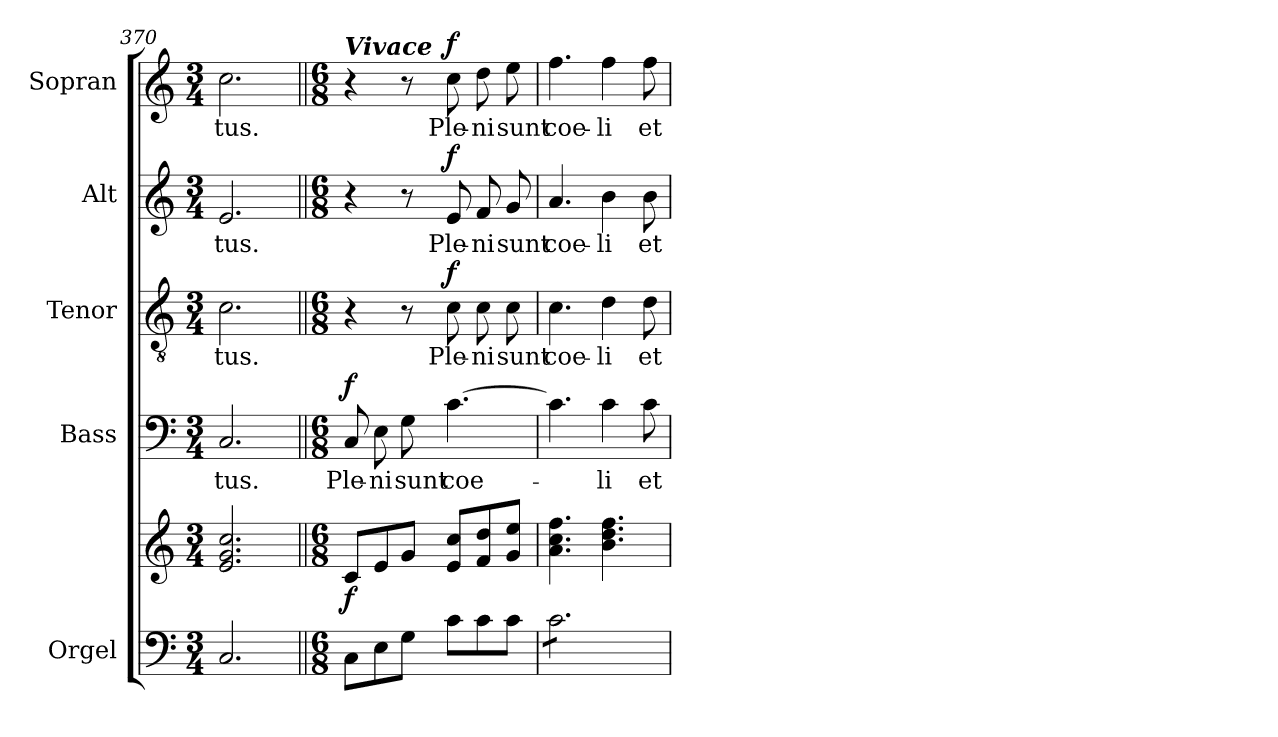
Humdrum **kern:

**kern	**kern	**dynam	**kern	**text	**dynam	**kern	**text	**dynam	**kern	**text	**dynam	**kern	**text	**dynam
*part5	*part5	*part5	*part4	*part4	*part4	*part3	*part3	*part3	*part2	*part2	*part2	*part1	*part1	*part1
*staff6	*staff5	*staff5/6	*staff4	*staff4	*staff4	*staff3	*staff3	*staff3	*staff2	*staff2	*staff2	*staff1	*staff1	*staff1
*I"Orgel	*	*	*I"Bass	*	*	*I"Tenor	*	*	*I"Alt	*	*	*I"Sopran	*	*
*I'Org.	*	*	*I'B.	*	*	*I'T.	*	*	*I'A.	*	*	*I'S.	*	*
*clefF4	*clefG2	*	*clefF4	*	*	*clefGv2	*	*	*clefG2	*	*	*clefG2	*	*
*k[]	*k[]	*	*k[]	*	*	*k[]	*	*	*k[]	*	*	*k[]	*	*
*C:	*C:	*	*C:	*	*	*C:	*	*	*C:	*	*	*C:	*	*
*M3/4	*M3/4	*	*M3/4	*	*	*M3/4	*	*	*M3/4	*	*	*M3/4	*	*
=370	=370	=370	=370	=370	=370	=370	=370	=370	=370	=370	=370	=370	=370	=370
!	!	!	!	!LO:LY:b	!	!	!LO:LY:b	!	!	!LO:LY:b	!	!	!LO:LY:b	!
2.C/	2.e/ 2.g/ 2.cc/	.	2.C/	-tus.	.	2.c\	-tus.	.	2.e/	-tus.	.	2.cc\	-tus.	.
!!LO:PB:g=z
=371||	=371||	=371||	=371||	=371||	=371||	=371||	=371||	=371||	=371||	=371||	=371||	=371||	=371||	=371||
*M6/8	*M6/8	*	*M6/8	*	*	*M6/8	*	*	*M6/8	*	*	*M6/8	*	*
!	!	!	!	!	!	!	!	!	!	!	!	!LO:TX:a:Bi:t=Vivace	!	!
!	!	!LO:DY:b	!	!LO:LY:b	!LO:DY:a	!	!	!	!	!	!	!	!	!
8C\L	8c/L	f	8C/	Ple-	f	4r	.	.	4r	.	.	4r	.	.
!	!	!	!	!LO:LY:b	!	!	!	!	!	!	!	!	!	!
8E\	8e/	.	8E\	-ni	.	.	.	.	.	.	.	.	.	.
!	!	!	!	!LO:LY:b	!	!	!	!	!	!	!	!	!	!
8G\J	8g/J	.	8G\	sunt	.	8r	.	.	8r	.	.	8r	.	.
!	!	!	!	!LO:LY:b	!	!	!LO:LY:b	!LO:DY:a	!	!LO:LY:b	!LO:DY:a	!	!LO:LY:b	!LO:DY:a
8c\L	8e/ 8cc/L	.	[4.c\	coe-	.	8c\	Ple-	f	8e/	Ple-	f	8cc\	Ple-	f
!	!	!	!	!	!	!	!LO:LY:b	!	!	!LO:LY:b	!	!	!LO:LY:b	!
8c\	8f/ 8dd/	.	.	.	.	8c\	-ni	.	8f/	-ni	.	8dd\	-ni	.
!	!	!	!	!	!	!	!LO:LY:b	!	!	!LO:LY:b	!	!	!LO:LY:b	!
8c\J	8g/ 8ee/J	.	.	.	.	8c\	sunt	.	8g/	sunt	.	8ee\	sunt	.
=372	=372	=372	=372	=372	=372	=372	=372	=372	=372	=372	=372	=372	=372	=372
!	!	!	!	!	!	!	!LO:LY:b	!	!	!LO:LY:b	!	!	!LO:LY:b	!
*tremolo	*	*	*	*	*	*	*	*	*	*	*	*	*	*
8c\L	4.a\ 4.cc\ 4.ff\	.	4.c\]	.	.	4.c\	coe-	.	4.a/	coe-	.	4.ff\	coe-	.
8c\	.	.	.	.	.	.	.	.	.	.	.	.	.	.
8c\	.	.	.	.	.	.	.	.	.	.	.	.	.	.
!	!	!	!	!LO:LY:b	!	!	!LO:LY:b	!	!	!LO:LY:b	!	!	!LO:LY:b	!
8c\	4.b\ 4.dd\ 4.ff\	.	4c\	-li	.	4d\	-li	.	4b\	-li	.	4ff\	-li	.
8c\	.	.	.	.	.	.	.	.	.	.	.	.	.	.
!	!	!	!	!LO:LY:b	!	!	!LO:LY:b	!	!	!LO:LY:b	!	!	!LO:LY:b	!
8c\J	.	.	8c\	et	.	8d\	et	.	8b\	et	.	8ff\	et	.
*Xtremolo	*	*	*	*	*	*	*	*	*	*	*	*	*	*
=	=	=	=	=	=	=	=	=	=	=	=	=	=	=
*-	*-	*-	*-	*-	*-	*-	*-	*-	*-	*-	*-	*-	*-	*-
